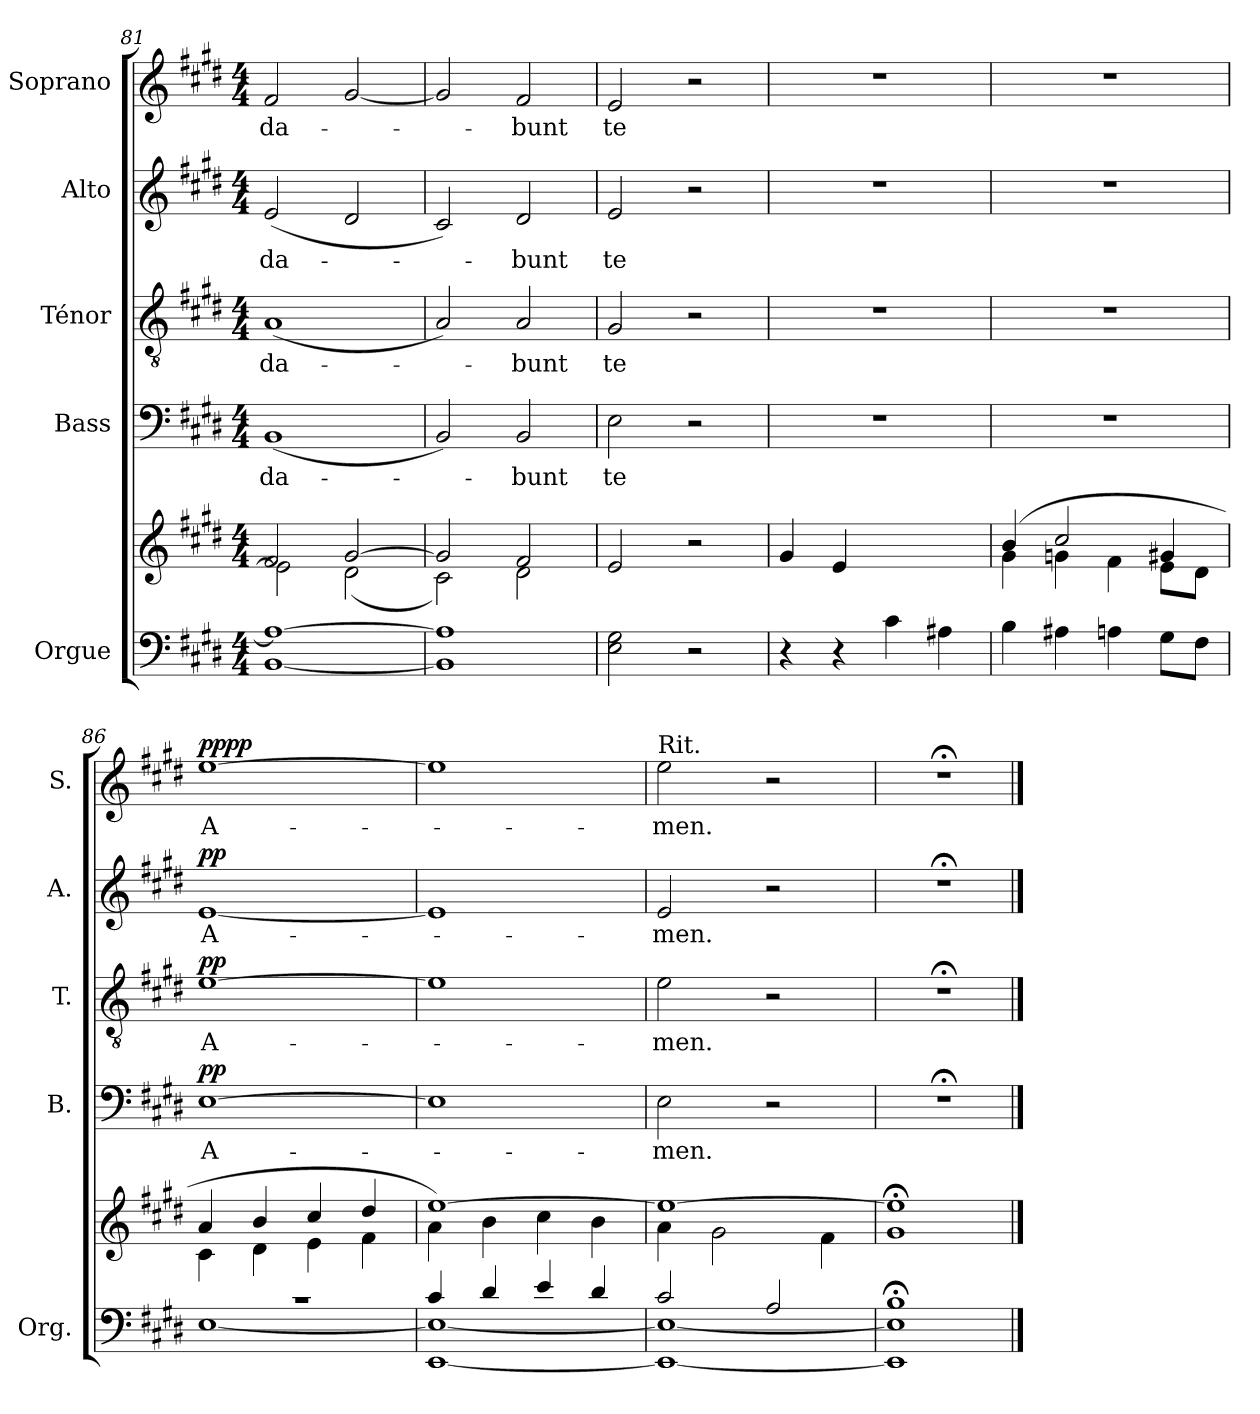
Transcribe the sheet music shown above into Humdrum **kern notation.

**kern	**kern	**kern	**text	**dynam	**kern	**text	**dynam	**kern	**text	**dynam	**kern	**text	**dynam
*part5	*part5	*part4	*part4	*part4	*part3	*part3	*part3	*part2	*part2	*part2	*part1	*part1	*part1
*staff6	*staff5	*staff4	*staff4	*staff4	*staff3	*staff3	*staff3	*staff2	*staff2	*staff2	*staff1	*staff1	*staff1
*I"Orgue	*	*I"Bass	*	*	*I"Ténor	*	*	*I"Alto	*	*	*I"Soprano	*	*
*I'Org.	*	*I'B.	*	*	*I'T.	*	*	*I'A.	*	*	*I'S.	*	*
!!LO:LB:g=z
*clefF4	*clefG2	*clefF4	*	*	*clefGv2	*	*	*clefG2	*	*	*clefG2	*	*
*k[f#c#g#d#]	*k[f#c#g#d#]	*k[f#c#g#d#]	*	*	*k[f#c#g#d#]	*	*	*k[f#c#g#d#]	*	*	*k[f#c#g#d#]	*	*
*E:	*E:	*E:	*	*	*	*	*	*E:	*	*	*E:	*	*
*M4/4	*M4/4	*M4/4	*	*	*M4/4	*	*	*M4/4	*	*	*M4/4	*	*
=81	=81	=81	=81	=81	=81	=81	=81	=81	=81	=81	=81	=81	=81
*^	*^	*	*	*	*	*	*	*	*	*	*	*	*
!	!	!	!	!	!LO:LY:b	!	!	!LO:LY:b	!	!	!LO:LY:b	!	!	!LO:LY:b	!
1A_	[1BB	2f#/	2e\]	(<1BB	-da-	.	(<1A	-da-	.	(<2e/	-da-	.	2f#/	-da-	.
.	.	[2g#/	(<2d#\	.	.	.	.	.	.	2d#/	.	.	[2g#/	.	.
=82	=82	=82	=82	=82	=82	=82	=82	=82	=82	=82	=82	=82	=82	=82	=82
1A]	1BB]	2g#/]	2c#\)	2BB/)	.	.	2A/)	.	.	2c#/)	.	.	2g#/]	.	.
!	!	!	!	!	!LO:LY:b	!	!	!LO:LY:b	!	!	!LO:LY:b	!	!	!LO:LY:b	!
.	.	2f#/	2d#\	2BB/	-bunt	.	2A/	-bunt	.	2d#/	-bunt	.	2f#/	-bunt	.
*v	*v	*	*	*	*	*	*	*	*	*	*	*	*	*	*
=83	=83	=83	=83	=83	=83	=83	=83	=83	=83	=83	=83	=83	=83	=83
!	!	!	!	!LO:LY:b	!	!	!LO:LY:b	!	!	!LO:LY:b	!	!	!LO:LY:b	!
*	*v	*v	*	*	*	*	*	*	*	*	*	*	*	*
2E\ 2G#\	2e/	2E\	te	.	2G#/	te	.	2e/	te	.	2e/	te	.
2r	2r	2r	.	.	2r	.	.	2r	.	.	2r	.	.
=84	=84	=84	=84	=84	=84	=84	=84	=84	=84	=84	=84	=84	=84
*	*^	*	*	*	*	*	*	*	*	*	*	*	*
4r	1ryy	4g#/	1r	.	.	1r	.	.	1r	.	.	1r	.	.
4r	.	4e/	.	.	.	.	.	.	.	.	.	.	.	.
4c#\	.	2ryy	.	.	.	.	.	.	.	.	.	.	.	.
4A#X\	.	.	.	.	.	.	.	.	.	.	.	.	.	.
=85	=85	=85	=85	=85	=85	=85	=85	=85	=85	=85	=85	=85	=85	=85
4B\	(>4b/	4g#\	1r	.	.	1r	.	.	1r	.	.	1r	.	.
4A#X\	2cc#/	4gn\	.	.	.	.	.	.	.	.	.	.	.	.
4An\	.	4f#\	.	.	.	.	.	.	.	.	.	.	.	.
8G#\L	4g#X/	8e\L	.	.	.	.	.	.	.	.	.	.	.	.
8F#\J	.	8d#\J	.	.	.	.	.	.	.	.	.	.	.	.
=86	=86	=86	=86	=86	=86	=86	=86	=86	=86	=86	=86	=86	=86	=86
*^	*	*	*	*	*	*	*	*	*	*	*	*	*	*
!	!	!	!	!	!LO:LY:b	!LO:DY:a	!	!LO:LY:b	!LO:DY:a	!	!LO:LY:b	!LO:DY:a	!	!LO:LY:b	!LO:DY:a
!	!	!	!	!	!	!	!	!	!	!	!	!	!	!	!LO:DY:n=1:a
1r	[1E	4a/	4c#\	[1E	A-	pp	[1e	A-	pp	[1e	A-	pp	[1ee	A-	pp pp
.	.	4b/	4d#\	.	.	.	.	.	.	.	.	.	.	.	.
.	.	4cc#/	4e\	.	.	.	.	.	.	.	.	.	.	.	.
.	.	4dd#/	4f#\	.	.	.	.	.	.	.	.	.	.	.	.
=87	=87	=87	=87	=87	=87	=87	=87	=87	=87	=87	=87	=87	=87	=87	=87
4c#/	[1EE 1E_	[1ee)	4a\	1E]	.	.	1e]	.	.	1e]	.	.	1ee]	.	.
4d#/	.	.	4b\	.	.	.	.	.	.	.	.	.	.	.	.
4e/	.	.	4cc#\	.	.	.	.	.	.	.	.	.	.	.	.
4d#/	.	.	4b\	.	.	.	.	.	.	.	.	.	.	.	.
=88	=88	=88	=88	=88	=88	=88	=88	=88	=88	=88	=88	=88	=88	=88	=88
!	!	!	!	!	!	!	!	!	!	!	!	!	!LO:TX:t=Rit.	!	!
!	!	!	!	!	!LO:LY:b	!	!	!LO:LY:b	!	!	!LO:LY:b	!	!	!LO:LY:b	!
2c#/	1EE_ 1E_	1ee_	4a\	2E\	-men.	.	2e\	-men.	.	2e/	-men.	.	2ee\	-men.	.
.	.	.	2g#\	.	.	.	.	.	.	.	.	.	.	.	.
2A/	.	.	.	2r	.	.	2r	.	.	2r	.	.	2r	.	.
.	.	.	4f#\	.	.	.	.	.	.	.	.	.	.	.	.
=89	=89	=89	=89	=89	=89	=89	=89	=89	=89	=89	=89	=89	=89	=89	=89
1B;<	1EE] 1E]	1ee;<]	1g#	1r;<	.	.	1r;<	.	.	1r;<	.	.	1r;<	.	.
*v	*v	*	*	*	*	*	*	*	*	*	*	*	*	*	*
*	*v	*v	*	*	*	*	*	*	*	*	*	*	*	*
==	==	==	==	==	==	==	==	==	==	==	==	==	==
*-	*-	*-	*-	*-	*-	*-	*-	*-	*-	*-	*-	*-	*-
